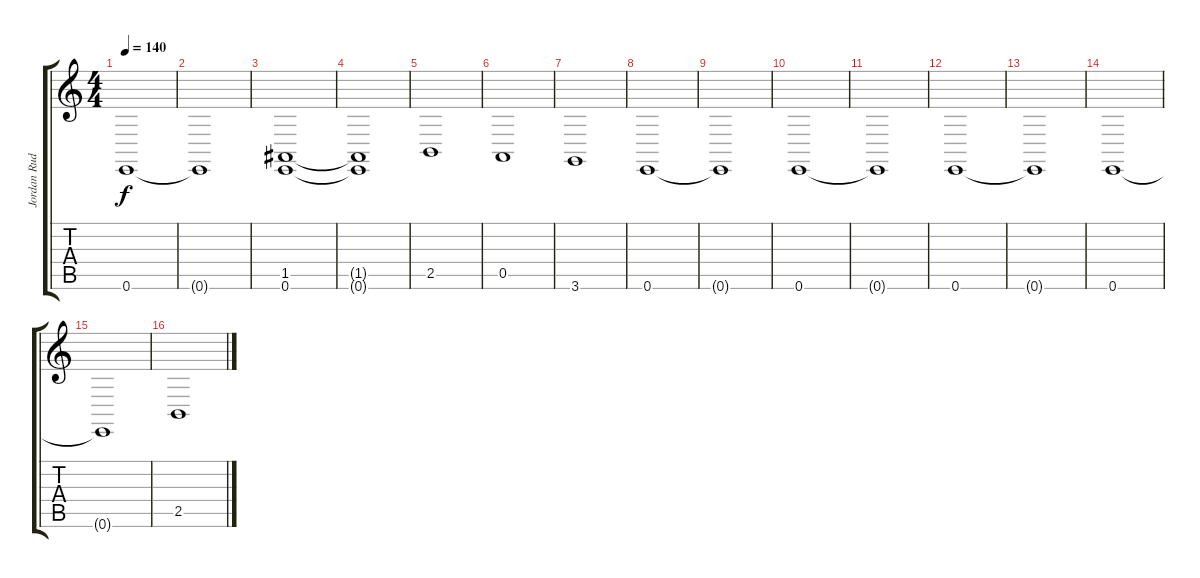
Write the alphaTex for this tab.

\track ("Jordan Rudess" "Jordan Rud") {instrument stringensemble1}
\staff {score tabs}
\tuning (E4 B3 G3 D3 A2 E2) {hide}
\ts (4 4)
\tempo 140
\clef g2
\ks c
0.6.1{dy f} |
0.6{t}.1 |
(1.5 0.6).1 |
(1.5{t} 0.6{t}).1 |
2.5.1 |
0.5.1 |
3.6.1 |
0.6.1 |
0.6{t}.1 |
0.6.1 |
0.6{t}.1 |
0.6.1 |
0.6{t}.1 |
0.6.1 |
0.6{t}.1 |
2.5.1
